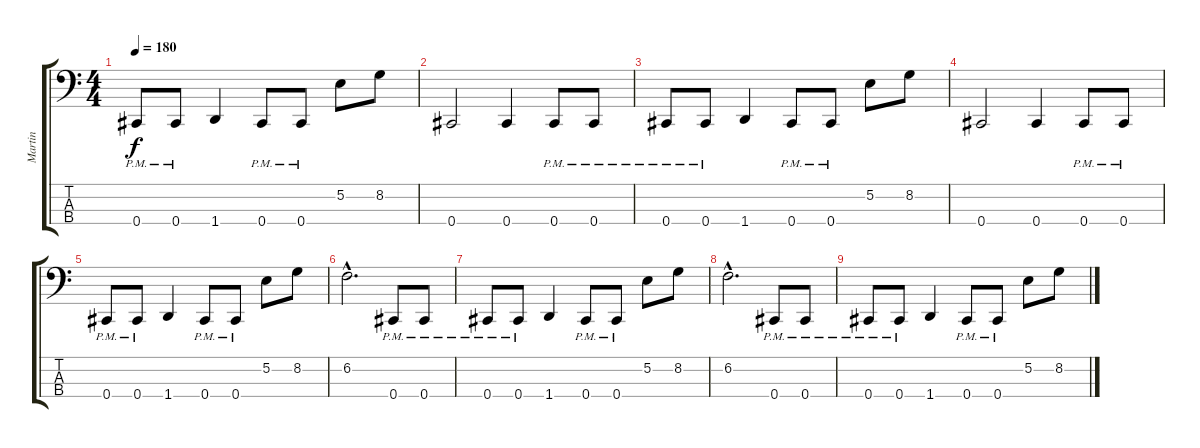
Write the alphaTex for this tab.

\track ("Martin" "Martin") {instrument electricbasspick}
\staff {score tabs}
\tuning (E2 B1 Gb1 Db1) {hide}
\ts (4 4)
\tempo 180
\clef f4
\ks c
0.4{pm}.8{dy f} 0.4{pm}.8 1.4.4 0.4{pm}.8 0.4{pm}.8 5.2.8 8.2.8 |
0.4.2 0.4.4 0.4{pm}.8 0.4{pm}.8 |
0.4{pm}.8 0.4{pm}.8 1.4.4 0.4{pm}.8 0.4{pm}.8 5.2.8 8.2.8 |
0.4.2 0.4.4 0.4{pm}.8 0.4{pm}.8 |
0.4{pm}.8 0.4{pm}.8 1.4.4 0.4{pm}.8 0.4{pm}.8 5.2.8 8.2.8 |
6.2{hac}.2{d} 0.4{pm}.8 0.4{pm}.8 |
0.4{pm}.8 0.4{pm}.8 1.4.4 0.4{pm}.8 0.4{pm}.8 5.2.8 8.2.8 |
6.2{hac}.2{d} 0.4{pm}.8 0.4{pm}.8 |
0.4{pm}.8 0.4{pm}.8 1.4.4 0.4{pm}.8 0.4{pm}.8 5.2.8 8.2.8
